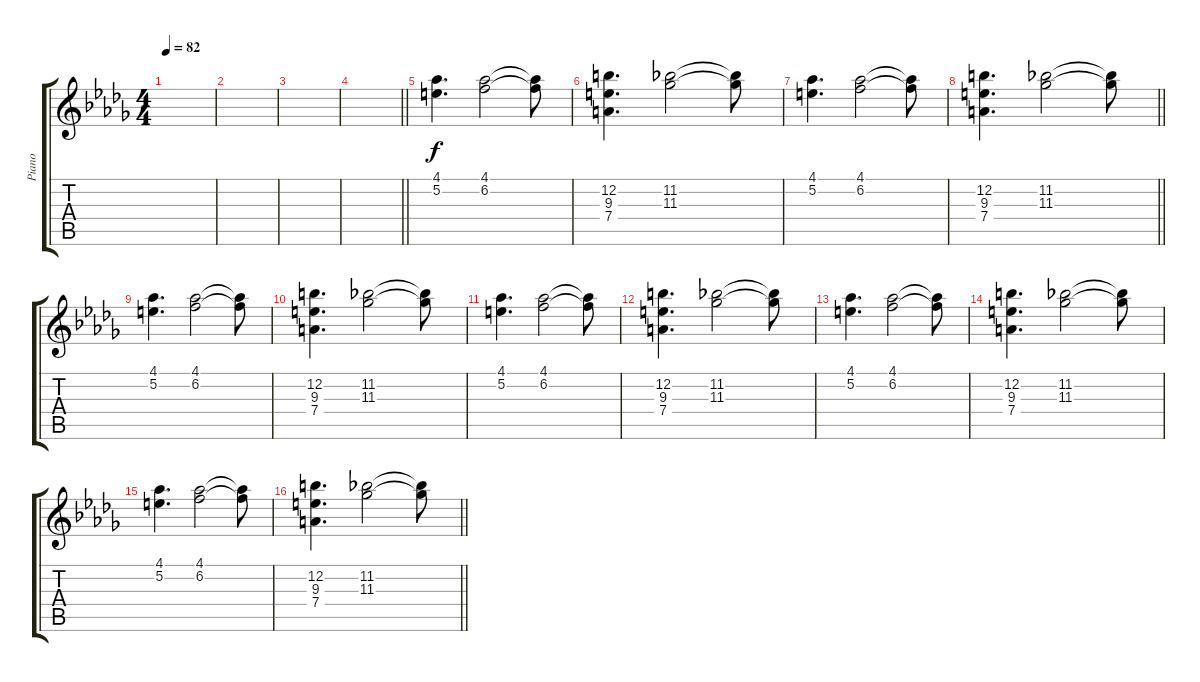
\track ("Piano" "Piano") {instrument overdrivenguitar}
\staff {score tabs}
\tuning (E4 B3 G3 D3 A2 E2) {hide}
\ts (4 4)
\tempo 82
\clef g2
\ks db
|
|
|
\barLineRight lightlight
|
\section ("" "")
(4.1 5.2).4{d} (4.1 6.2).2 (4.1{t} 6.2{t}).8 |
(12.2 9.3 7.4).4{d} (11.2 11.3).2 (11.2{t} 11.3{t}).8 |
(4.1 5.2).4{d} (4.1 6.2).2 (4.1{t} 6.2{t}).8 |
\barLineRight lightlight
(12.2 9.3 7.4).4{d} (11.2 11.3).2 (11.2{t} 11.3{t}).8 |
\section ("" "")
(4.1 5.2).4{d} (4.1 6.2).2 (4.1{t} 6.2{t}).8 |
(12.2 9.3 7.4).4{d} (11.2 11.3).2 (11.2{t} 11.3{t}).8 |
(4.1 5.2).4{d} (4.1 6.2).2 (4.1{t} 6.2{t}).8 |
(12.2 9.3 7.4).4{d} (11.2 11.3).2 (11.2{t} 11.3{t}).8 |
(4.1 5.2).4{d} (4.1 6.2).2 (4.1{t} 6.2{t}).8 |
(12.2 9.3 7.4).4{d} (11.2 11.3).2 (11.2{t} 11.3{t}).8 |
(4.1 5.2).4{d} (4.1 6.2).2 (4.1{t} 6.2{t}).8 |
\barLineRight lightlight
(12.2 9.3 7.4).4{d} (11.2 11.3).2 (11.2{t} 11.3{t}).8
